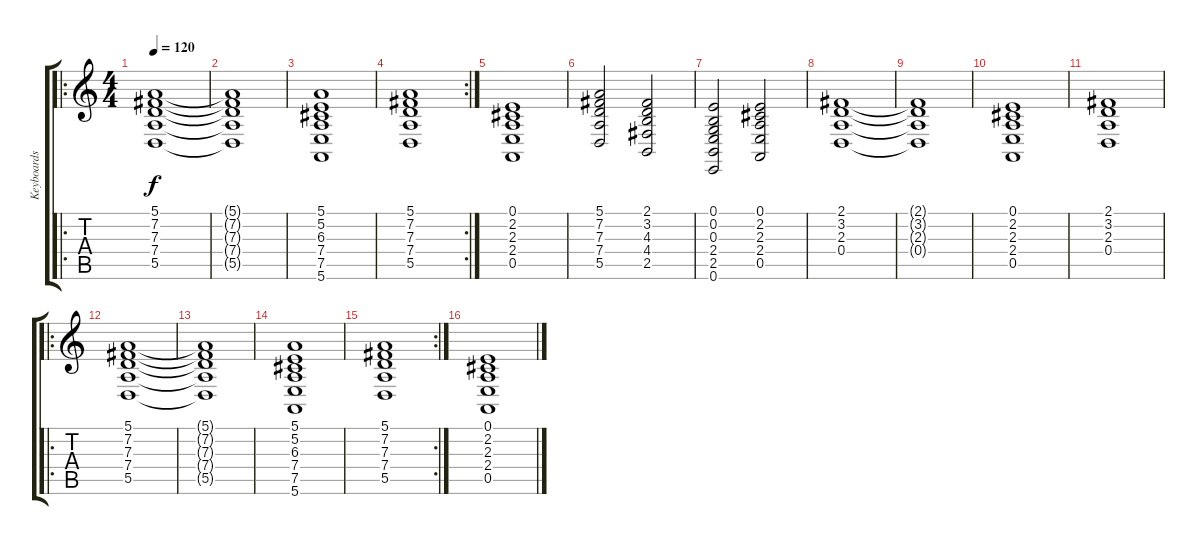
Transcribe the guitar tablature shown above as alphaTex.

\track ("Keyboards" "Keyboards") {instrument drawbarorgan}
\staff {score tabs}
\tuning (E4 B3 G3 D3 A2 E2) {hide}
\ro
\ts (4 4)
\tempo 120
\clef g2
\ks c
(5.1 7.2 7.3 7.4 5.5).1{dy f instrument drawbarorgan} |
(5.1{t} 7.2{t} 7.3{t} 7.4{t} 5.5{t}).1 |
(5.1 5.2 6.3 7.4 7.5 5.6).1 |
\rc 2
(5.1 7.2 7.3 7.4 5.5).1 |
(0.1 2.2 2.3 2.4 0.5).1 |
(5.1 7.2 7.3 7.4 5.5).2 (2.1 3.2 4.3 4.4 2.5).2 |
(0.1 0.2 0.3 2.4 2.5 0.6).2 (0.1 2.2 2.3 2.4 0.5).2 |
(2.1 3.2 2.3 0.4).1 |
(2.1{t} 3.2{t} 2.3{t} 0.4{t}).1 |
(0.1 2.2 2.3 2.4 0.5).1 |
(2.1 3.2 2.3 0.4).1 |
\ro
(5.1 7.2 7.3 7.4 5.5).1 |
(5.1{t} 7.2{t} 7.3{t} 7.4{t} 5.5{t}).1 |
(5.1 5.2 6.3 7.4 7.5 5.6).1 |
\rc 2
(5.1 7.2 7.3 7.4 5.5).1 |
(0.1 2.2 2.3 2.4 0.5).1
